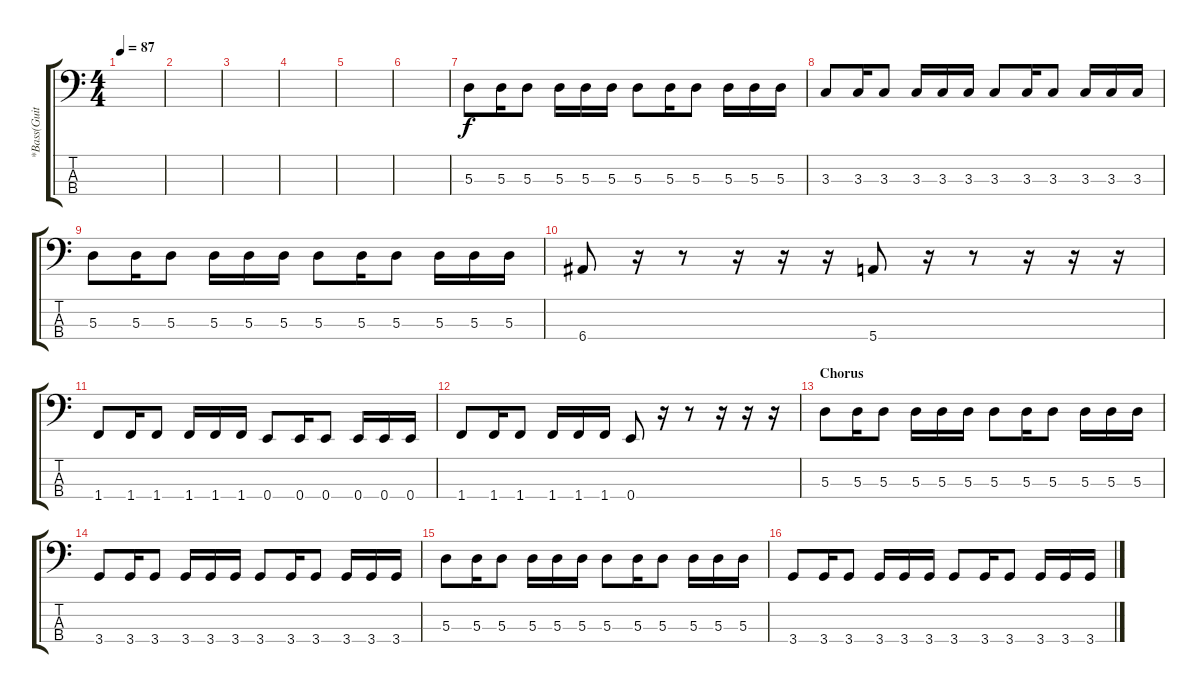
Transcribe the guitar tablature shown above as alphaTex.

\track ("*Bass(Guitar_bass)" "*Bass(Guit") {instrument electricbassfinger}
\staff {score tabs}
\tuning (G2 D2 A1 E1) {hide}
\ts (4 4)
\tempo 87
\clef f4
\ks c
|
|
|
|
|
|
5.3.8 5.3.16 5.3.8 5.3.16 5.3.16 5.3.16 5.3.8 5.3.16 5.3.8 5.3.16 5.3.16 5.3.16 |
3.3.8 3.3.16 3.3.8 3.3.16 3.3.16 3.3.16 3.3.8 3.3.16 3.3.8 3.3.16 3.3.16 3.3.16 |
5.3.8 5.3.16 5.3.8 5.3.16 5.3.16 5.3.16 5.3.8 5.3.16 5.3.8 5.3.16 5.3.16 5.3.16 |
6.4.8 r.16 r.8 r.16 r.16 r.16 5.4.8 r.16 r.8 r.16 r.16 r.16 |
1.4.8 1.4.16 1.4.8 1.4.16 1.4.16 1.4.16 0.4.8 0.4.16 0.4.8 0.4.16 0.4.16 0.4.16 |
1.4.8 1.4.16 1.4.8 1.4.16 1.4.16 1.4.16 0.4.8 r.16 r.8 r.16 r.16 r.16 |
\section ("" "Chorus")
5.3.8 5.3.16 5.3.8 5.3.16 5.3.16 5.3.16 5.3.8 5.3.16 5.3.8 5.3.16 5.3.16 5.3.16 |
3.4.8 3.4.16 3.4.8 3.4.16 3.4.16 3.4.16 3.4.8 3.4.16 3.4.8 3.4.16 3.4.16 3.4.16 |
5.3.8 5.3.16 5.3.8 5.3.16 5.3.16 5.3.16 5.3.8 5.3.16 5.3.8 5.3.16 5.3.16 5.3.16 |
3.4.8 3.4.16 3.4.8 3.4.16 3.4.16 3.4.16 3.4.8 3.4.16 3.4.8 3.4.16 3.4.16 3.4.16
